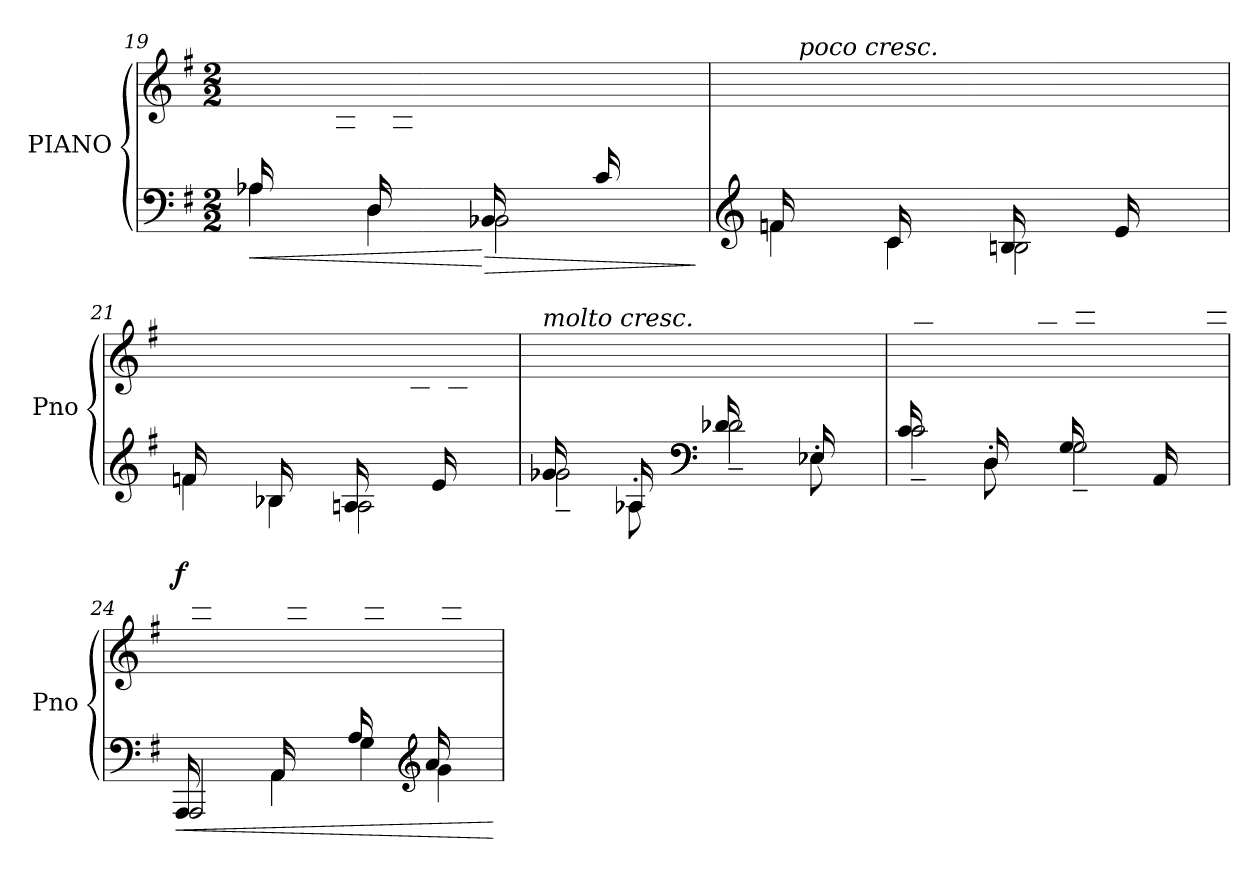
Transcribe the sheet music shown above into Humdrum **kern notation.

**kern	**kern	**dynam
*part1	*part1	*part1
*staff2	*staff1	*staff1/2
*I"PIANO	*	*
*I'Pno	*	*
!!LO:LB:g=z
*clefF4	*clefG2	*
*k[f#]	*k[f#]	*
*M2/2	*M2/2	*
=19	=19	=19
!	!	!LO:HP:b=2
*^	*	*
16A-X/LL	4A-X\	16ryy	<
8.ryy	.	16a-X\	.
.	.	16e\	.
.	.	16A-X\JJ	.
16D/LL	4D\	16ryy	.
8.ryy	.	16A-\	.
.	.	16e\	.
.	.	16a-\JJ	.
!	!	!	!LO:HP:b=2
16BB-X/LL	2BB-X\	16ryy	> [
8.ryy	.	16cc\	.
.	.	16a-\	.
.	.	16d\JJ	.
16c/LL	.	16ryy	.
8.ryy	.	16d\	.
.	.	16a-\	.
.	.	16cc\JJ	.
*v	*v	*	*
.	.	]
=20	=20	=20
*clefG2	*	*
*^	*	*
16fn/LL	4fn\	16ryy	.
!	!	!LO:TX:a:i:t=poco     cresc.	!
8.ryy	.	16b-X\	.
.	.	16a-X\	.
.	.	16d\JJ	.
16c/LL	4c\	16ryy	.
8.ryy	.	16d\	.
.	.	16a-\	.
.	.	16b-\JJ	.
16Bn/LL	2B\	16ryy	.
8.ryy	.	16bn\	.
.	.	16a-i\	.
.	.	16d\JJ	.
16e/LL	.	16ryy	.
8.ryy	.	16d\	.
.	.	16a-\	.
.	.	16b\JJ	.
=21	=21	=21	=21
16fn/LL	4fn\	16ryy	.
8.ryy	.	16cc\	.
.	.	16a-X\	.
.	.	16d\JJ	.
16B-X/LL	4B-X\	16ryy	.
8.ryy	.	16d\	.
.	.	16a-\	.
.	.	16cc\JJ	.
16An/LL	2A\	16ryy	.
8.ryy	.	16bn\ 16cc#X\	.
.	.	16g\	.
.	.	16c#X\JJ	.
16e/LL	.	16ryy	.
8.ryy	.	16c#\	.
.	.	16g\	.
.	.	16b\ 16cc#\JJ	.
!!LO:LB:g=z
=22	=22	=22	=22
*	*^	*	*
!	!	!	!LO:TX:a:i:t=molto        cresc.	!
16g-X/LL	2g-X~\	4ryy	16ryy	.
8.ryy	.	.	16cc\ 16ee\	.
.	.	.	16a-X\	.
.	.	.	16e\JJ	.
16A-X/LL	.	8A-X'\	16ryy	.
8.ryy	.	.	16e\	.
.	.	4.ryy	16a-\	.
.	.	.	16cc\ 16ee\JJ	.
*clefF4	*	*	*	*
16d-X/LL	2d-X~\	.	16ryy	.
8.ryy	.	.	16ee-X\ 16gg\	.
.	.	.	16bni\	.
.	.	.	16g-\JJ	.
16E-X/LL	.	8E-X'\	16ryy	.
8.ryy	.	.	16g-\	.
.	.	8ryy	16b\	.
.	.	.	16ee-\ 16gg\JJ	.
=23	=23	=23	=23	=23
16c/LL	2c~\	4ryy	16ryy	.
8.ryy	.	.	16ff#i\ 16bb-X\	.
.	.	.	16dd\	.
.	.	.	16b-X\JJ	.
16D/LL	.	8D'\	16ryy	.
8.ryy	.	.	16b-\	.
.	.	2ryy	16dd\	.
.	.	.	16ff#\ 16bb-\JJ	.
16G/LL	2G~<\	.	16ryy	.
8.ryy	.	.	16aa\ 16ccc#X\	.
.	.	.	16ffn\	.
.	.	.	16cc#X\JJ	.
16AA/LL	.	.	16ryy	.
8.ryy	.	.	16cc#\	.
.	.	8ryy	16ff\	.
.	.	.	16aa\ 16ccc#\JJ	.
=24	=24	=24	=24	=24
!	!	!	!	!LO:HP:b=2
!	!	!	!	!LO:DY:n=1:a
16AAA/LL	2AAA/	4ryy	16ryy	< f
8.ryy	.	.	16aa\ 16ccc#X\	.
.	.	.	16ffn\	.
.	.	.	16cc#X\JJ	.
16AA/LL	.	4AA\	16ryy	.
8.ryy	.	.	16aa\ 16ccc#\	.
.	.	.	16ff\	.
.	.	.	16cc#\JJ	.
16A/LL	4G\	2ryy	16ryy	.
8.ryy	.	.	16aa\ 16ccc#\	.
.	.	.	16ff\	.
.	.	.	16cc#\JJ	.
*clefG2	*	*	*	*
16a/LL	4g\	.	16ryy	.
8.ryy	.	.	16aa\ 16ccc#\	.
.	.	.	16ff\	.
.	.	.	16cc#\JJ	.
*v	*v	*v	*	*
.	.	[
=	=	=
*-	*-	*-
